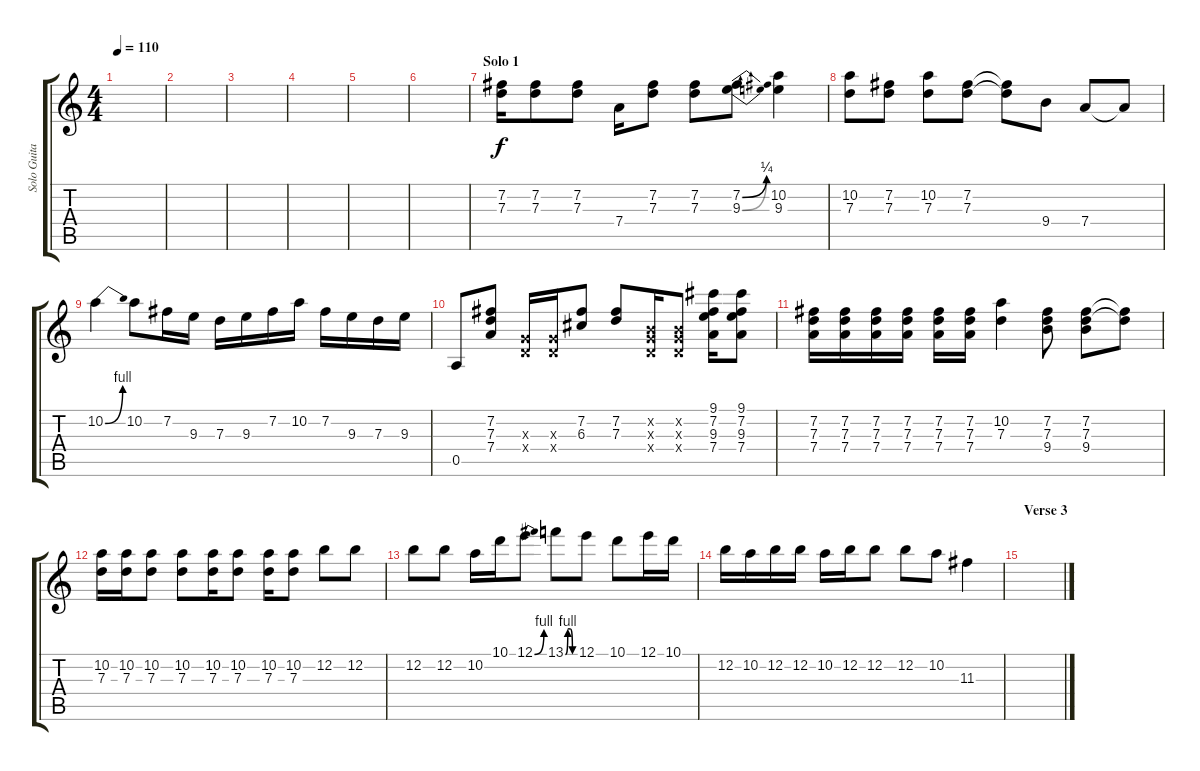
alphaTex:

\track ("Solo Guitar" "Solo Guita") {instrument acousticguitarsteel}
\staff {score tabs}
\tuning (E4 B3 G3 D3 A2 E2) {hide}
\ts (4 4)
\tempo 110
\clef g2
\ks c
|
|
|
|
|
|
\section ("" "Solo 1")
(7.2 7.3).16 (7.2 7.3).8 (7.2 7.3).8 7.4.16 (7.2 7.3).8 (7.2 7.3).8 (7.2{be (bend 0 0 60 1)} 9.3{be (bend 0 0 60 1)}).8 (10.2 9.3).4 |
(10.2 7.3).8 (7.2 7.3).8 (10.2 7.3).8 (7.2 7.3).8 (7.2{t} 7.3{t}).8 9.4.8 7.4.8 7.4{t}.8 |
10.2{be (bend 0 0 60 4)}.4 10.2.8 7.2.16 9.3.16 7.3.16 9.3.16 7.2.16 10.2.16 7.2.16 9.3.16 7.3.16 9.3.16 |
0.5.8 (7.2 7.3 7.4).8 (0.3{x} 0.4{x}).16 (0.3{x} 0.4{x}).16 (7.2 6.3).8 (7.2 7.3).8 (0.2{x} 0.3{x} 0.4{x}).16 (0.2{x} 0.3{x} 0.4{x}).8 (9.1 7.2 9.3 7.4).16 (9.1 7.2 9.3 7.4).8 |
(7.2 7.3 7.4).16 (7.2 7.3 7.4).16 (7.2 7.3 7.4).16 (7.2 7.3 7.4).16 (7.2 7.3 7.4).16 (7.2 7.3 7.4).16 (10.2 7.3).4 (7.2 7.3 9.4).8 (7.2 7.3 9.4).8 (7.2{t} 7.3{t}).8 |
(10.2 7.3).16 (10.2 7.3).16 (10.2 7.3).8 (10.2 7.3).8 (10.2 7.3).16 (10.2 7.3).8 (10.2 7.3).16 (10.2 7.3).8 12.2.8 12.2.8 |
12.2.8 12.2.8 10.2.16 10.1.16 12.1{be (bend 0 0 60 4)}.8 13.1{be (custom 0 0 15 4 30 4 45 0 60 0)}.8 12.1.8 10.1.8 12.1.16 10.1.16 |
12.2.16 10.2.16 12.2.16 12.2.16 10.2.16 12.2.16 12.2.8 12.2.8 10.2.8 11.3.4 |
\section ("" "Verse 3")
